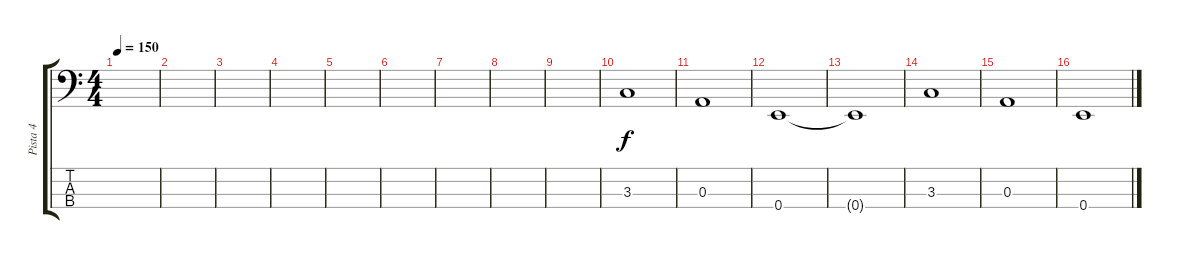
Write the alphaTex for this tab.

\track ("Pista 4" "Pista 4") {instrument electricbassfinger}
\staff {score tabs}
\tuning (G2 D2 A1 E1) {hide}
\ts (4 4)
\tempo 150
\clef f4
\ks c
|
|
|
|
|
|
|
|
|
3.3.1 |
0.3.1 |
0.4.1 |
0.4{t}.1 |
3.3.1 |
0.3.1 |
0.4.1
